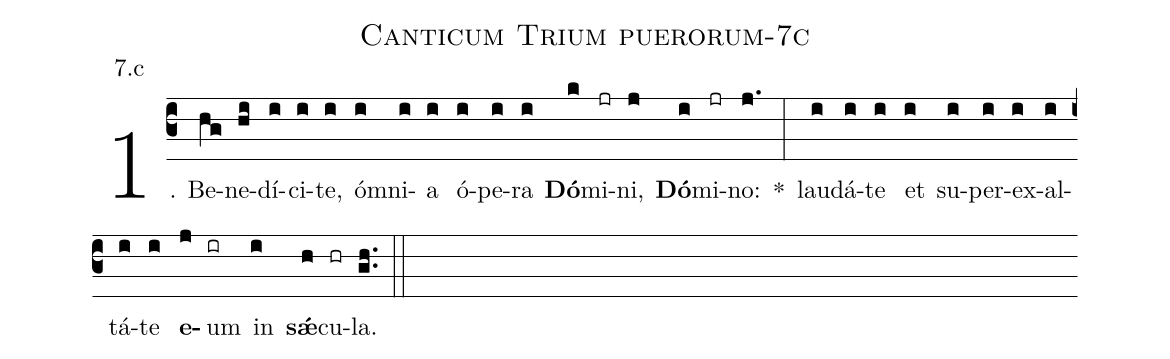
name: Canticum Trium puerorum-7c;
annotation: 7.c;
%%
(c3)1. Be(hg)ne(hi)dí(i)ci(i)te,(i) óm(i)ni(i)a(i) ó(i)pe(i)ra(i) <b>Dó</b>(k)mi(jr)ni,(j) <b>Dó</b>(i)mi(jr)no:(j.) *(:) lau(i)dá(i)te(i) et(i) su(i)per(i)ex(i)al(i)tá(i)te(i) <b>e</b>(j)um(ir) in(i) <b>sǽ</b>(h)cu(hr)la.(gh..) (::)
